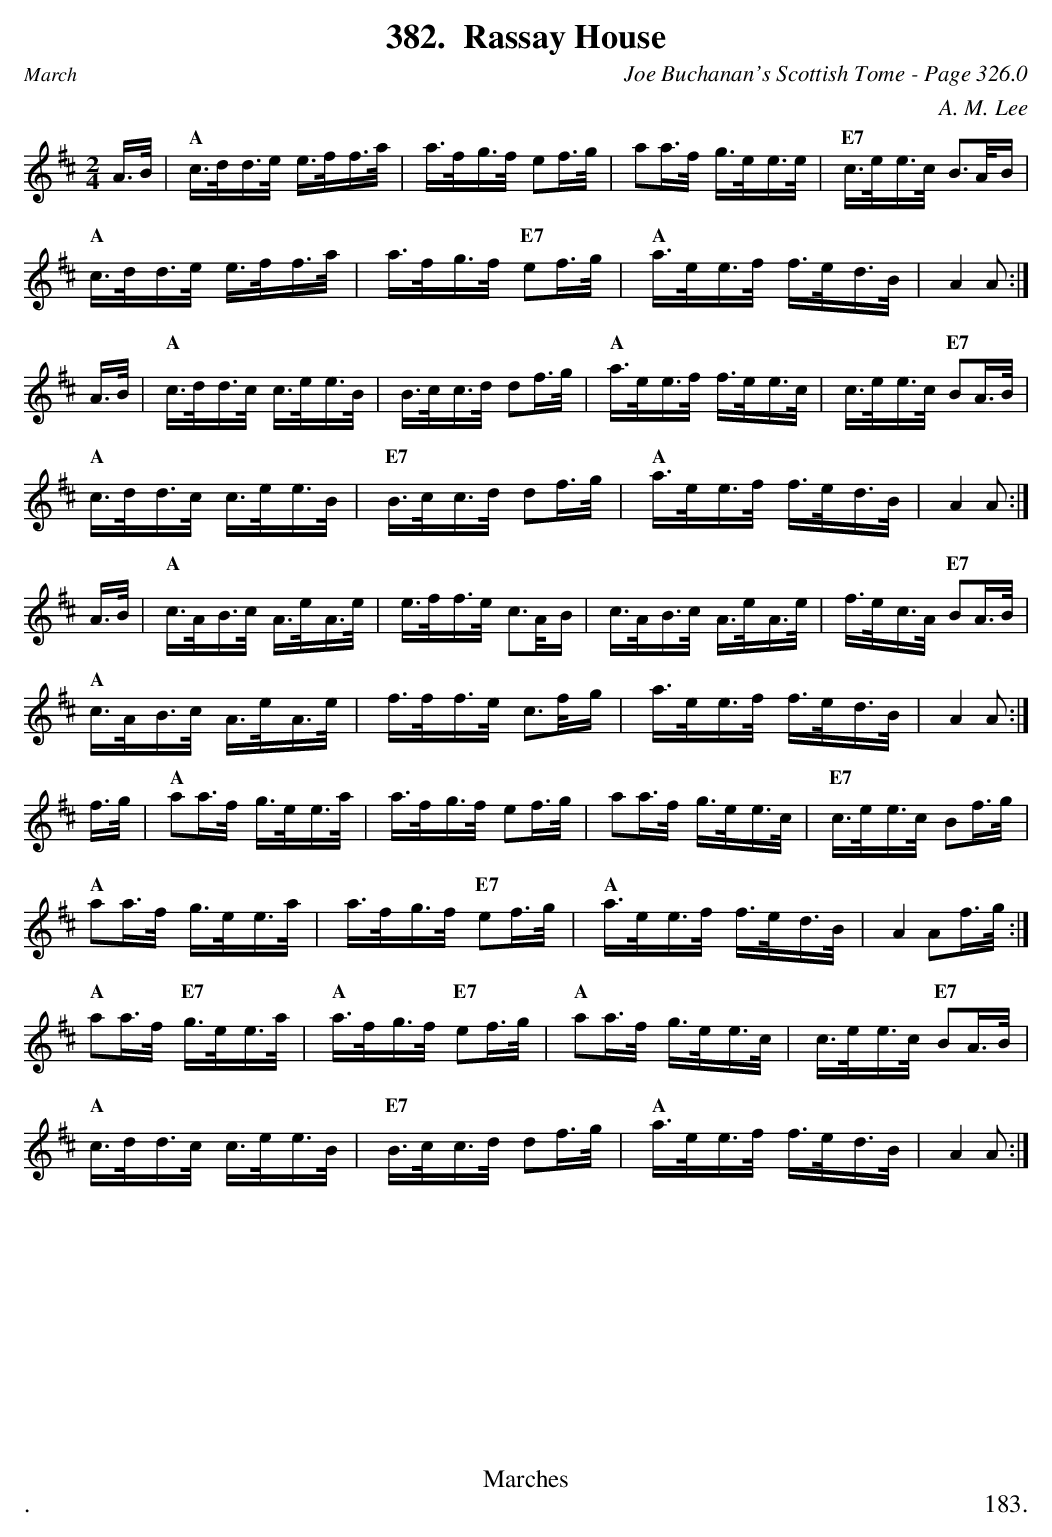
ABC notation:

X:1
T:Rassay House
C:Joe Buchanan's Scottish Tome - Page 326.0
C:A. M. Lee
L:1/16
M:2/4
K:D
A>B | "A" c>dd>e e>ff>a | a>fg>f e2f>g | a2a>f g>ee>e | "E7" c>ee>c B2>AB |
"A" c>dd>e e>ff>a | a>fg>f "E7" e2f>g | "A" a>ee>f f>ed>B | A4 A2 :|
A>B | "A" c>dd>c c>ee>B | B>cc>d d2f>g | "A" a>ee>f f>ee>c | c>ee>c "E7" B2A>B |
"A" c>dd>c c>ee>B | "E7" B>cc>d d2f>g | "A" a>ee>f f>ed>B | A4 A2 :|
A>B | "A" c>AB>c A>eA>e | e>ff>e c2>AB | c>AB>c A>eA>e | f>ec>A "E7" B2A>B |
"A" c>AB>c A>eA>e | f>ff>e c2>fg | a>ee>f f>ed>B | A4 A2 :|
f>g | "A" a2a>f g>ee>a | a>fg>f e2f>g | a2a>f g>ee>c | "E7" c>ee>c B2f>g |
"A" a2a>f g>ee>a | a>fg>f "E7" e2f>g | "A" a>ee>f f>ed>B | A4 A2f>g :|
"A" a2a>f "E7" g>ee>a | "A" a>fg>f "E7" e2f>g | "A" a2a>f g>ee>c | c>ee>c "E7" B2A>B |
"A" c>dd>c c>ee>B | "E7" B>cc>d d2f>g | "A" a>ee>f f>ed>B | A4 A2 :|
